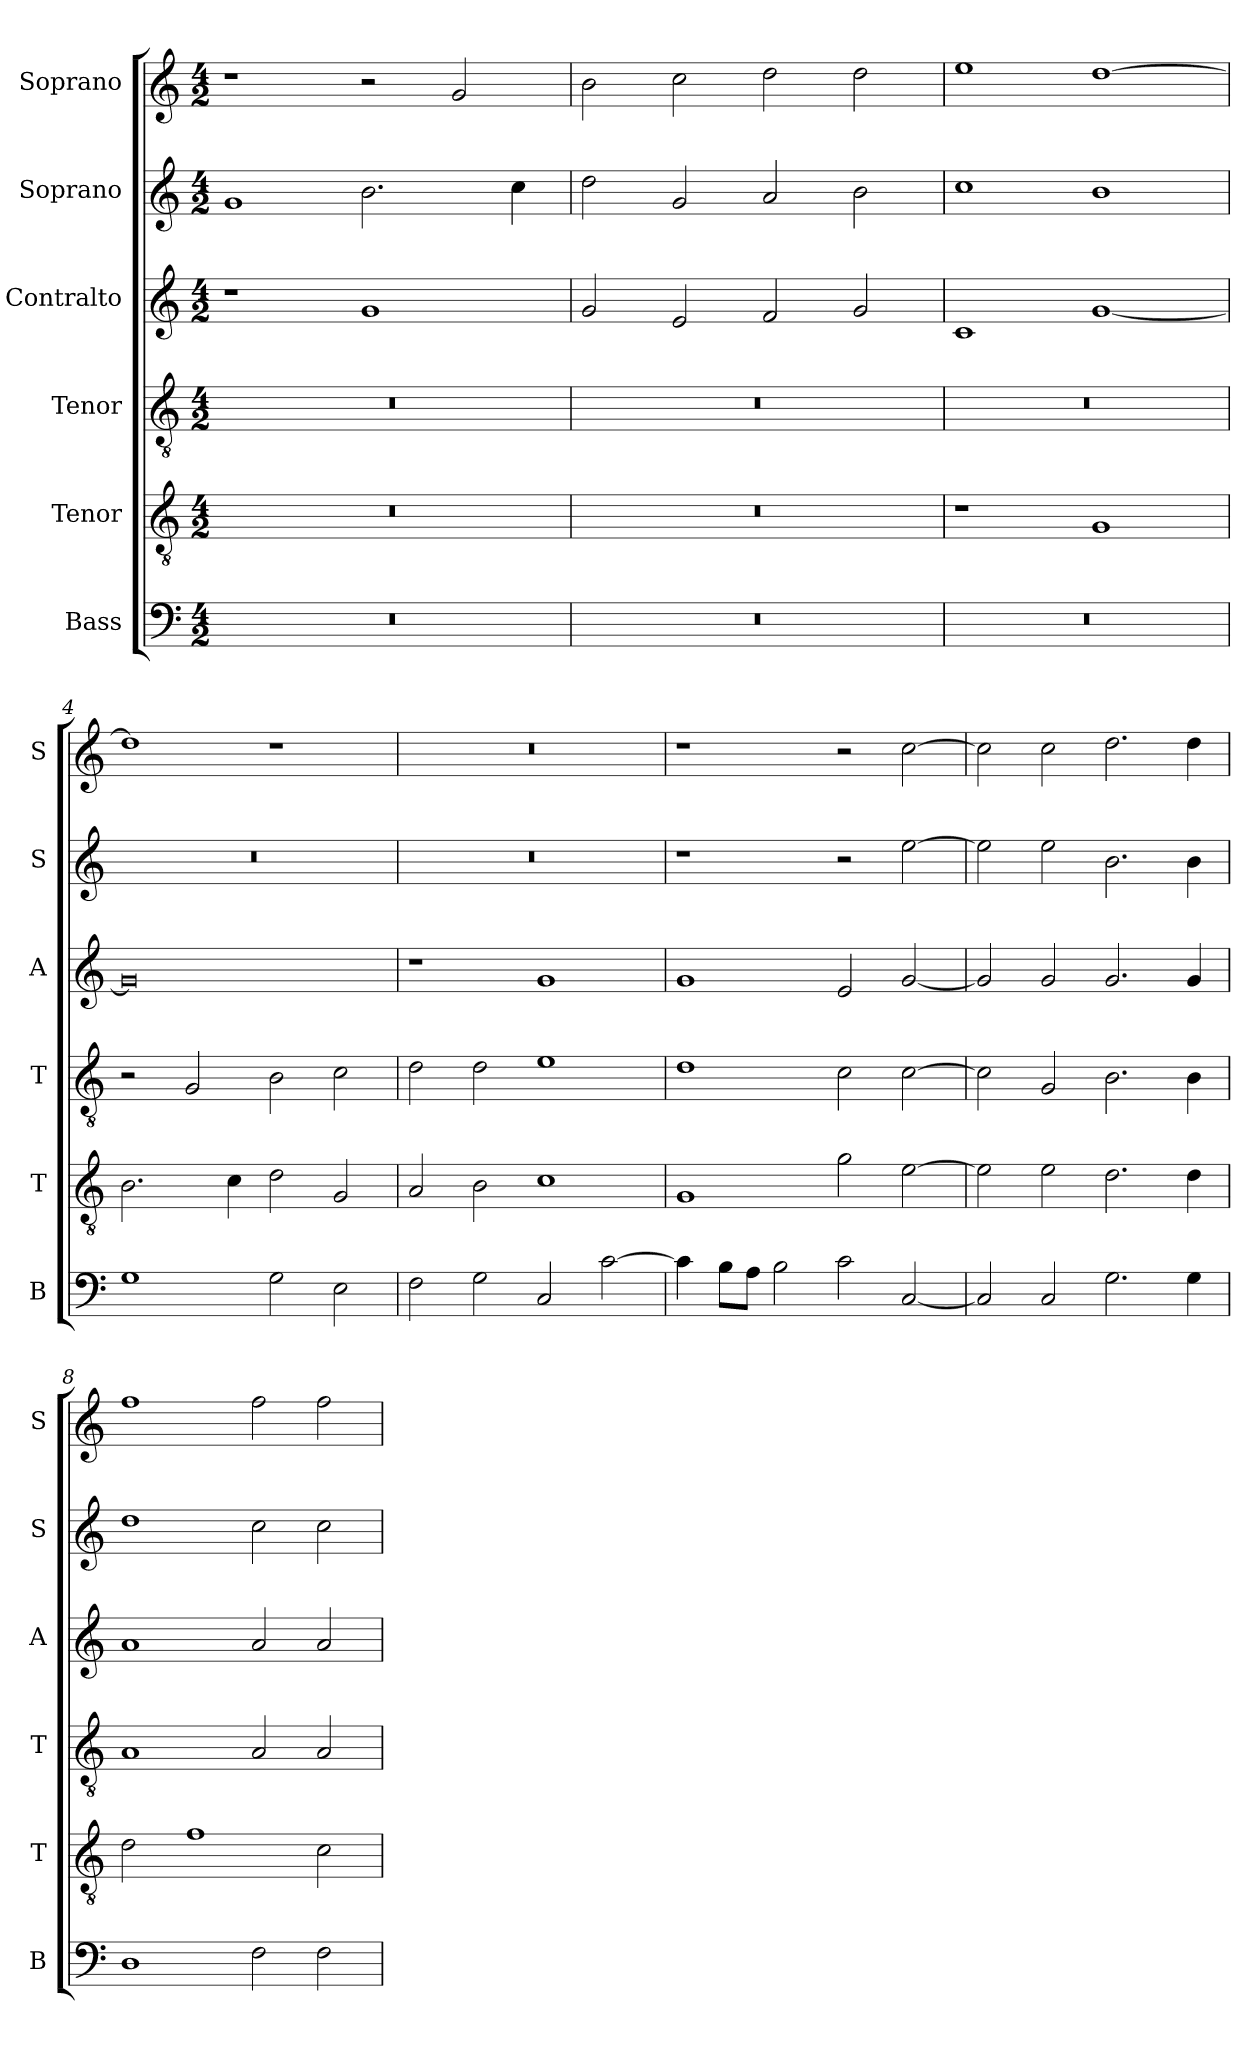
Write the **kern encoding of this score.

**kern	**kern	**kern	**kern	**kern	**kern
*part6	*part5	*part4	*part3	*part2	*part1
*staff6	*staff5	*staff4	*staff3	*staff2	*staff1
*I"Bass	*I"Tenor	*I"Tenor	*I"Contralto	*I"Soprano	*I"Soprano
*I'B	*I'T	*I'T	*I'A	*I'S	*I'S
*clefF4	*clefGv2	*clefGv2	*clefG2	*clefG2	*clefG2
*k[]	*k[]	*k[]	*k[]	*k[]	*k[]
*G:mix	*G:mix	*G:mix	*G:mix	*G:mix	*G:mix
*M4/2	*M4/2	*M4/2	*M4/2	*M4/2	*M4/2
=1	=1	=1	=1	=1	=1
0r	0r	0r	1r	1g	1r
.	.	.	1g	2.b	2r
.	.	.	.	.	2g
.	.	.	.	4cc	.
=2	=2	=2	=2	=2	=2
0r	0r	0r	2g	2dd	2b
.	.	.	2e	2g	2cc
.	.	.	2f	2a	2dd
.	.	.	2g	2b	2dd
=3	=3	=3	=3	=3	=3
0r	1r	0r	1c	1cc	1ee
.	1G	.	[1g	1b	[1dd
=4	=4	=4	=4	=4	=4
1G	2.B	2r	0g]	0r	1dd]
.	.	2G	.	.	.
.	4c	.	.	.	.
2G	2d	2B	.	.	1r
2E	2G	2c	.	.	.
=5	=5	=5	=5	=5	=5
2F	2A	2d	1r	0r	0r
2G	2B	2d	.	.	.
2C	1c	1e	1g	.	.
[2c	.	.	.	.	.
=6	=6	=6	=6	=6	=6
4c]	1G	1d	1g	1r	1r
8B\L	.	.	.	.	.
8A\J	.	.	.	.	.
2B	.	.	.	.	.
2c	2g	2c	2e	2r	2r
[2C	[2e	[2c	[2g	[2ee	[2cc
=7	=7	=7	=7	=7	=7
2C]	2e]	2c]	2g]	2ee]	2cc]
2C	2e	2G	2g	2ee	2cc
2.G	2.d	2.B	2.g	2.b	2.dd
4G	4d	4B	4g	4b	4dd
=8	=8	=8	=8	=8	=8
1D	2d	1A	1a	1dd	1ff
.	1f	.	.	.	.
2F	.	2A	2a	2cc	2ff
2F	2c	2A	2a	2cc	2ff
=	=	=	=	=	=
*-	*-	*-	*-	*-	*-
